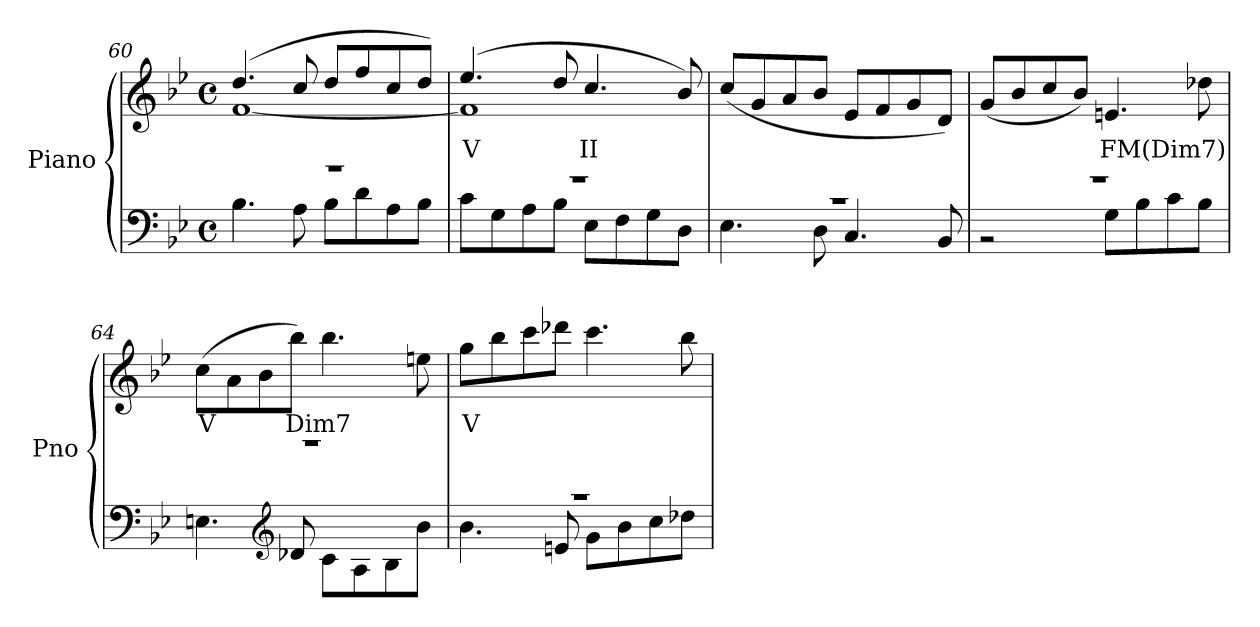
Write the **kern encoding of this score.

**kern	**kern	**text
*part1	*part1	*part1
*staff2	*staff1	*staff1
*I"Piano	*	*
*I'Pno	*	*
*clefF4	*clefG2	*
*k[b-e-]	*k[b-e-]	*
*M4/4	*M4/4	*
*met(c)	*met(c)	*
=60	=60	=60
*^	*^	*
1r	4.B-\	(>4.dd/	[1f	.
.	8A\	8cc/	.	.
.	8B-\L	8dd/L	.	.
.	8d\	8ff/	.	.
.	8A\	8cc/	.	.
.	8B-\J	8dd/J)	.	.
=61	=61	=61	=61	=61
!	!	!	!	!LO:LY:b
1r	8c\L	(>4.ee-/	1f]	V
.	8G\	.	.	.
.	8A\	.	.	.
.	8B-\J	8dd/	.	.
!	!	!	!	!LO:LY:b
.	8E-\L	4.cc/	.	II
.	8F\	.	.	.
.	8G\	.	.	.
.	8D\J	8b-/)	.	.
*	*	*v	*v	*
=62	=62	=62	=62
1r	4.E-\	(<8cc/L	.
.	.	8g/	.
.	.	8a/	.
.	8D\	8b-/J	.
.	4.C/	8e-/L	.
.	.	8f/	.
.	.	8g/	.
.	8BB-/	8d/J)	.
!!LO:LB:g=z
=63	=63	=63	=63
1r	2r	(<8g/L	.
.	.	8b-/	.
.	.	8cc/	.
.	.	8b-/J)	.
!	!	!	!LO:LY:b
.	8G\L	4.en/	FM(Dim7)
.	8B-\	.	.
.	8c\	.	.
.	8B-\J	8dd-X\	.
!!LO:PB:g=z
=64	=64	=64	=64
!	!	!	!LO:LY:b
1r	4.En\	(>8cc\L	V
.	.	8a\	.
.	.	8b-\	.
*clefG2	*	*	*
!	!	!	!LO:LY:b
.	8d-X/	8bb-\J)	Dim7
.	8c\L	4.bb-\	.
.	8A\	.	.
.	8B-\	.	.
.	8b-\J	8een\	.
=65	=65	=65	=65
!	!	!	!LO:LY:b
1r	4.b-\	8gg\L	V
.	.	8bb-\	.
.	.	8ccc\	.
.	8en/	8ddd-X\J	.
.	8g\L	4.ccc\	.
.	8b-\	.	.
.	8cc\	.	.
.	8dd-X\J	8bb-\	.
*v	*v	*	*
=	=	=
*-	*-	*-
